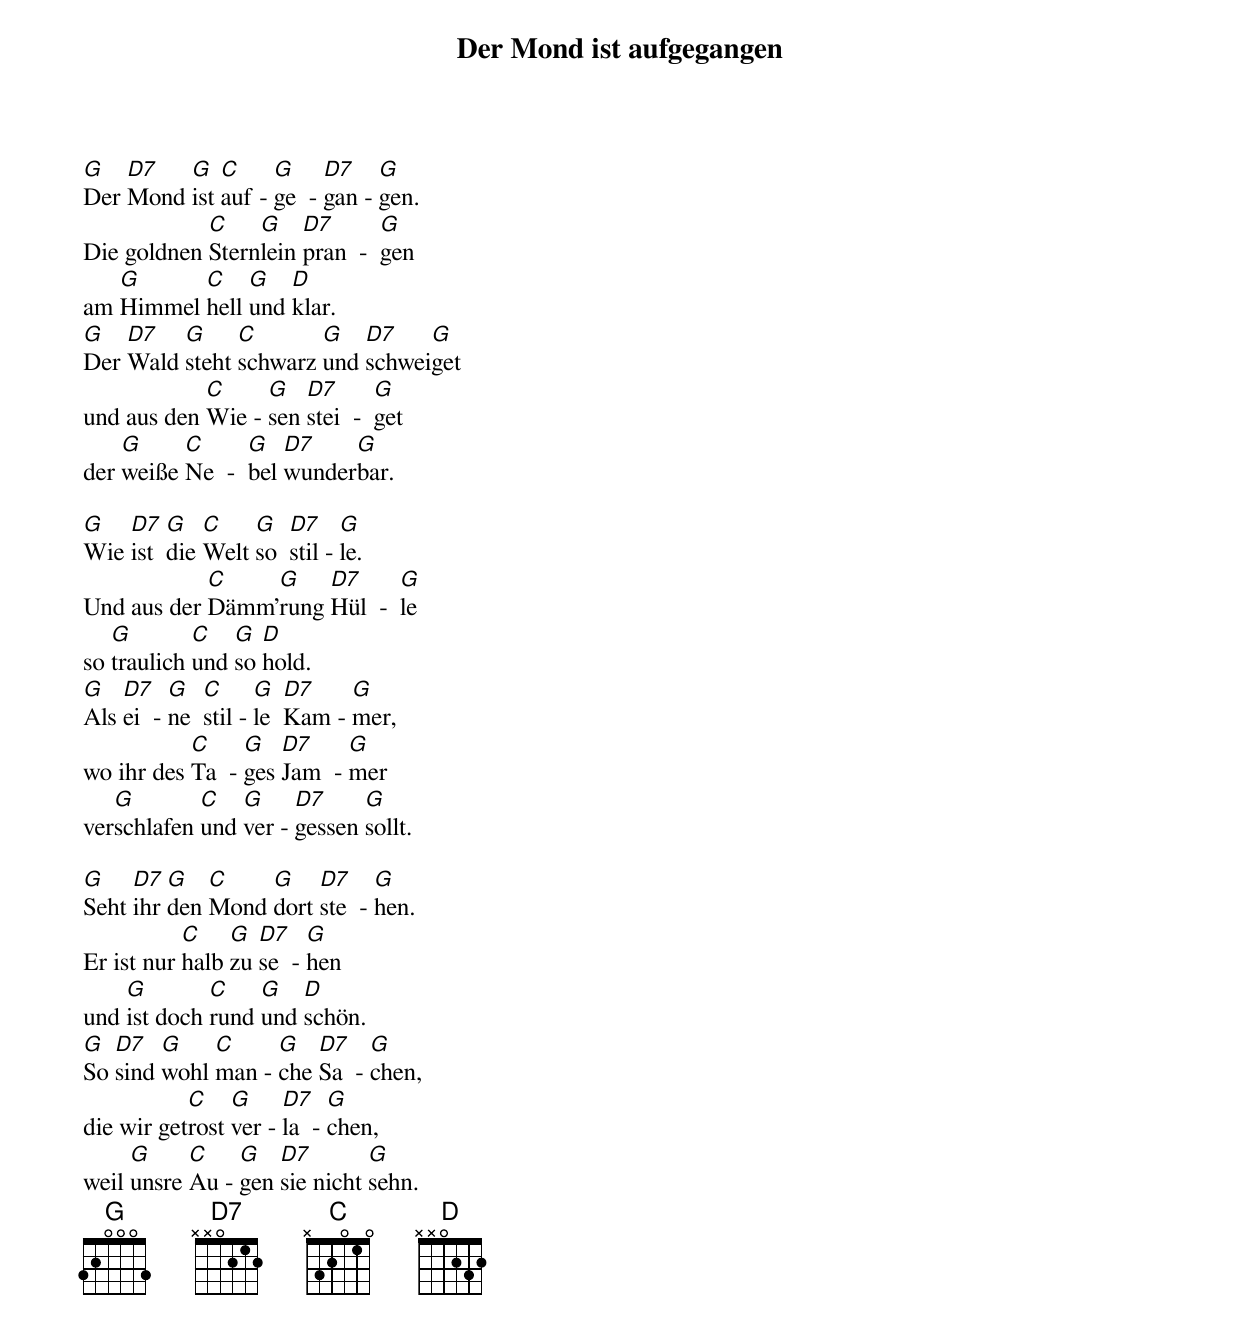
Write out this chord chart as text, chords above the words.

Der Mond ist aufgegangen

G   D7   G   C     G     D7    G
Der Mond ist auf - ge  - gan - gen.
            C    G    D7       G
Die goldnen Sternlein pran  -  gen
   G      C    G   D
am Himmel hell und klar.
G   D7   G     C       G   D7    G
Der Wald steht schwarz und schweiget
            C     G   D7       G
und aus den Wie - sen stei  -  get
    G     C      G   D7    G
der weiße Ne  -  bel wunderbar.

G   D7   G   C    G   D7     G
Wie ist  die Welt so  stil - le.
            C    G    D7      G
Und aus der Dämm'rung Hül  -  le
   G        C   G  D
so traulich und so hold.
G   D7    G   C      G   D7    G
Als ei  - ne  stil - le  Kam - mer,
           C     G   D7     G
wo ihr des Ta  - ges Jam  - mer
   G        C   G     D7     G
verschlafen und ver - gessen sollt.

G    D7  G   C    G    D7     G
Seht ihr den Mond dort ste  - hen.
           C    G  D7    G
Er ist nur halb zu se  - hen
    G        C    G   D
und ist doch rund und schön.
G  D7   G    C     G   D7    G
So sind wohl man - che Sa  - chen,
           C    G     D7    G
die wir getrost ver - la  - chen,
     G     C    G   D7        G
weil unsre Au - gen sie nicht sehn.
